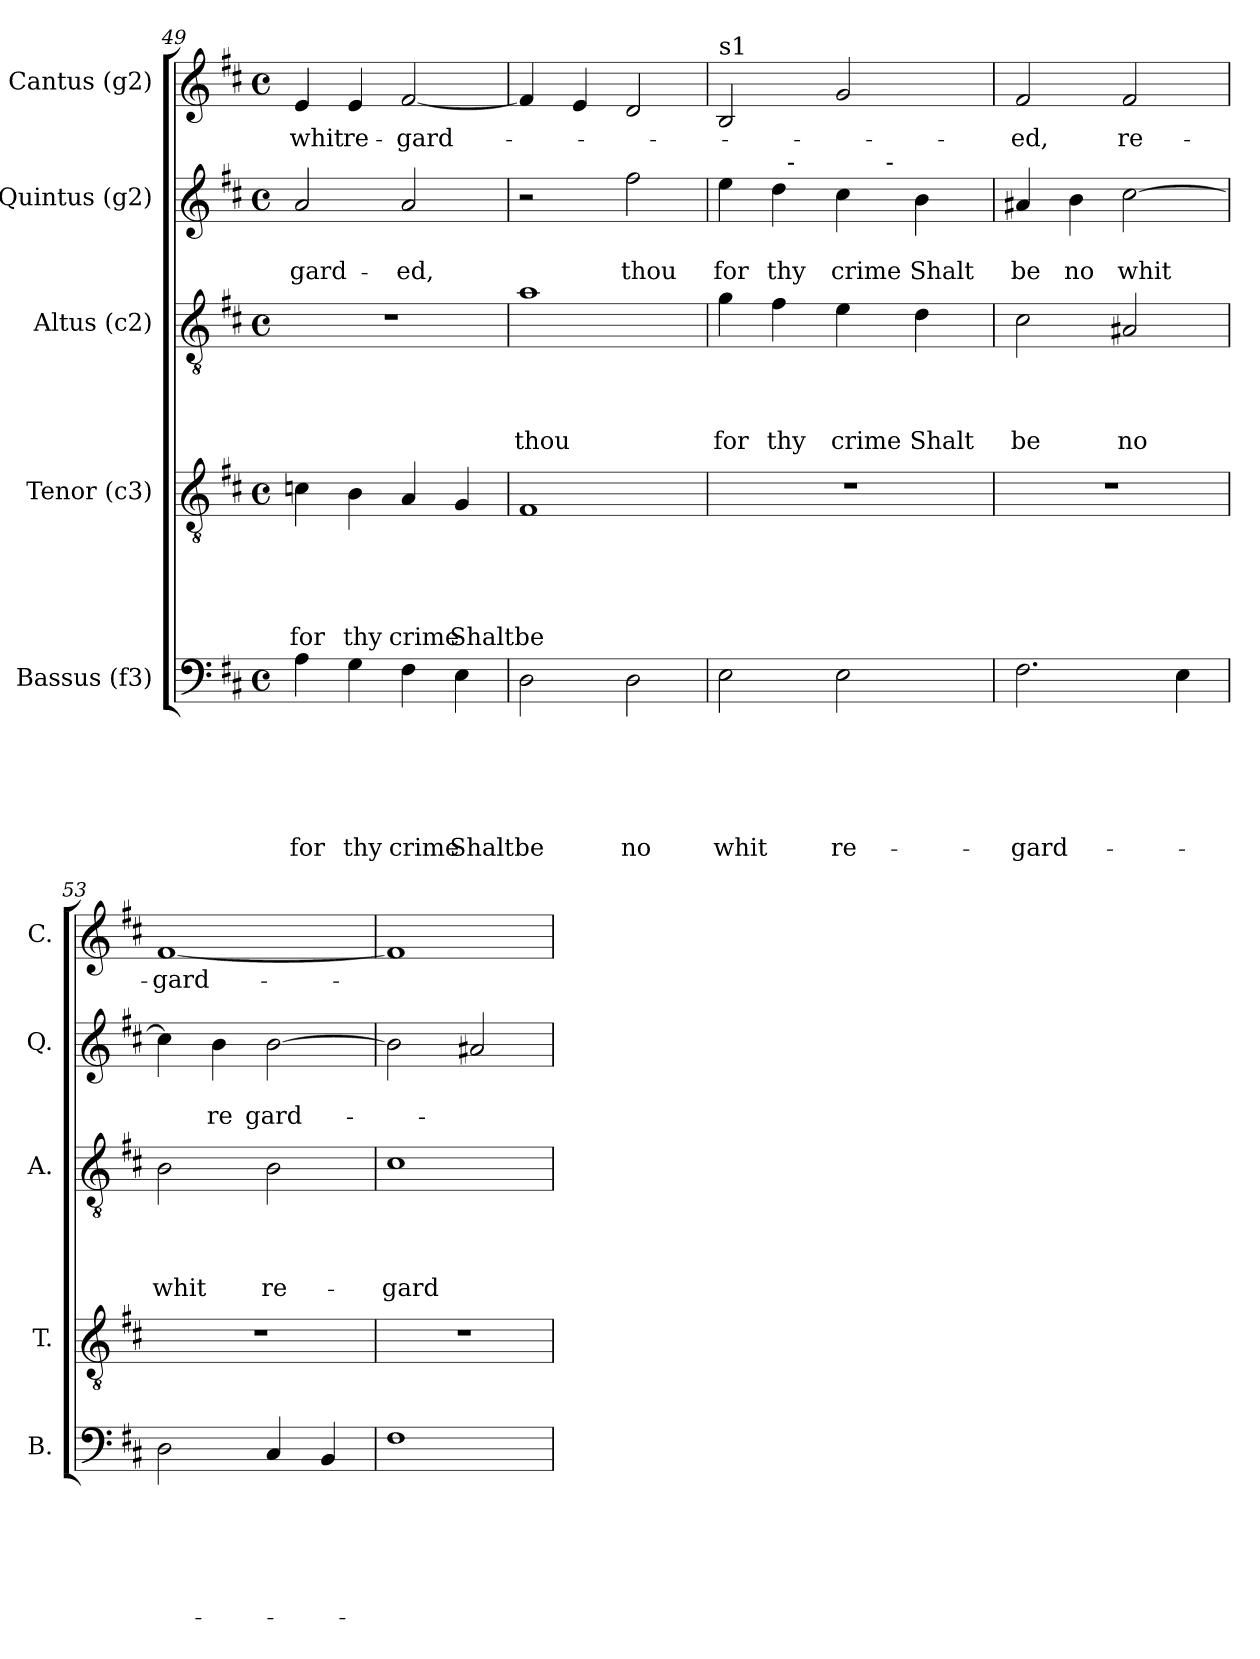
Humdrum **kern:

**kern	**text	**text	**text	**text	**text	**text	**kern	**text	**text	**text	**text	**text	**kern	**text	**text	**text	**text	**kern	**text	**text	**kern	**text
*part5	*part5	*part5	*part5	*part5	*part5	*part5	*part4	*part4	*part4	*part4	*part4	*part4	*part3	*part3	*part3	*part3	*part3	*part2	*part2	*part2	*part1	*part1
*staff5	*staff5	*staff5	*staff5	*staff5	*staff5	*staff5	*staff4	*staff4	*staff4	*staff4	*staff4	*staff4	*staff3	*staff3	*staff3	*staff3	*staff3	*staff2	*staff2	*staff2	*staff1	*staff1
*I"Bassus (f3)	*	*	*	*	*	*	*I"Tenor (c3)	*	*	*	*	*	*I"Altus (c2)	*	*	*	*	*I"Quintus (g2)	*	*	*I"Cantus (g2)	*
*I'B.	*	*	*	*	*	*	*I'T.	*	*	*	*	*	*I'A.	*	*	*	*	*I'Q.	*	*	*I'C.	*
*clefF4	*	*	*	*	*	*	*clefGv2	*	*	*	*	*	*clefGv2	*	*	*	*	*clefG2	*	*	*clefG2	*
*k[f#c#]	*	*	*	*	*	*	*k[f#c#]	*	*	*	*	*	*k[f#c#]	*	*	*	*	*k[f#c#]	*	*	*k[f#c#]	*
*D:	*	*	*	*	*	*	*D:	*	*	*	*	*	*D:	*	*	*	*	*D:	*	*	*D:	*
*M4/4	*	*	*	*	*	*	*M4/4	*	*	*	*	*	*M4/4	*	*	*	*	*M4/4	*	*	*M4/4	*
*met(c)	*	*	*	*	*	*	*met(c)	*	*	*	*	*	*met(c)	*	*	*	*	*met(c)	*	*	*met(c)	*
=49	=49	=49	=49	=49	=49	=49	=49	=49	=49	=49	=49	=49	=49	=49	=49	=49	=49	=49	=49	=49	=49	=49
!	!	!	!	!	!	!LO:LY:b	!	!	!	!	!	!LO:LY:b	!	!	!	!	!	!	!	!LO:LY:b	!	!LO:LY:b
4A\	.	.	.	.	.	for	4cn\	.	.	.	.	for	1r	.	.	.	.	2a/	.	-gard-	4e/	whit
!	!	!	!	!	!	!LO:LY:b	!	!	!	!	!	!LO:LY:b	!	!	!	!	!	!	!	!	!	!LO:LY:b
4G\	.	.	.	.	.	thy	4B\	.	.	.	.	thy	.	.	.	.	.	.	.	.	4e/	re-
!	!	!	!	!	!	!LO:LY:b	!	!	!	!	!	!LO:LY:b	!	!	!	!	!	!	!	!LO:LY:b	!	!LO:LY:b
4F#\	.	.	.	.	.	crime	4A/	.	.	.	.	crime	.	.	.	.	.	2a/	.	-ed,	[<2f#/	-gard-
!	!	!	!	!	!	!LO:LY:b	!	!	!	!	!	!LO:LY:b	!	!	!	!	!	!	!	!	!	!
4E\	.	.	.	.	.	Shalt	4G/	.	.	.	.	Shalt	.	.	.	.	.	.	.	.	.	.
=50	=50	=50	=50	=50	=50	=50	=50	=50	=50	=50	=50	=50	=50	=50	=50	=50	=50	=50	=50	=50	=50	=50
!	!	!	!	!	!	!LO:LY:b	!	!	!	!	!	!LO:LY:b	!	!	!	!	!LO:LY:b	!	!	!	!	!
2D\	.	.	.	.	.	be	1F#	.	.	.	.	be	1a	.	.	.	thou	2r	.	.	4f#/]	.
.	.	.	.	.	.	.	.	.	.	.	.	.	.	.	.	.	.	.	.	.	4e/	.
!	!	!	!	!	!	!LO:LY:b	!	!	!	!	!	!	!	!	!	!	!	!	!	!LO:LY:b	!	!
2D\	.	.	.	.	.	no	.	.	.	.	.	.	.	.	.	.	.	2ff#\	.	thou	2d/	.
!!LO:LB:g=z
=51	=51	=51	=51	=51	=51	=51	=51	=51	=51	=51	=51	=51	=51	=51	=51	=51	=51	=51	=51	=51	=51	=51
!	!	!	!	!	!	!	!	!	!	!	!	!	!	!	!	!	!	!	!	!	!LO:TX:a:t=s1	!
!	!	!	!	!	!	!LO:LY:b	!	!	!	!	!	!	!	!	!	!	!LO:LY:b	!	!	!LO:LY:b	!	!
*	*	*	*	*	*	*	*	*	*	*	*	*	*	*	*	*	*	*^	*	*	*	*
*	*	*	*	*	*	*	*	*	*	*	*	*	*	*	*	*	*	*	*^	*	*	*	*
2E\	.	.	.	.	.	whit	1r	.	.	.	.	.	4g\	.	.	.	for	4ee\	4ryy	2ryy	.	for	2B/	.
!	!	!	!	!	!	!	!	!	!	!	!	!	!	!	!	!	!LO:LY:b	!	!	!	!	!LO:LY:b	!	!
.	.	.	.	.	.	.	.	.	.	.	.	.	4f#\	.	.	.	thy	4dd\	32ryy	.	.	thy	.	.
!	!	!	!	!	!	!	!	!	!	!	!	!	!	!	!	!	!	!	!LO:TX:a:t=-	!	!	!	!	!
.	.	.	.	.	.	.	.	.	.	.	.	.	.	.	.	.	.	.	2ryy	.	.	.	.	.
!	!	!	!	!	!	!LO:LY:b	!	!	!	!	!	!	!	!	!	!	!LO:LY:b	!	!	!	!	!LO:LY:b	!	!
2E\	.	.	.	.	.	re-	.	.	.	.	.	.	4e\	.	.	.	crime	4cc#\	.	8ryy	.	crime	2g/	.
.	.	.	.	.	.	.	.	.	.	.	.	.	.	.	.	.	.	.	.	32ryy	.	.	.	.
!	!	!	!	!	!	!	!	!	!	!	!	!	!	!	!	!	!	!	!	!LO:TX:a:t=-	!	!	!	!
.	.	.	.	.	.	.	.	.	.	.	.	.	.	.	.	.	.	.	.	4ryy	.	.	.	.
!	!	!	!	!	!	!	!	!	!	!	!	!	!	!	!	!	!LO:LY:b	!	!	!	!	!LO:LY:b	!	!
.	.	.	.	.	.	.	.	.	.	.	.	.	4d\	.	.	.	Shalt	4b\	.	.	.	Shalt	.	.
.	.	.	.	.	.	.	.	.	.	.	.	.	.	.	.	.	.	.	8..ryy	.	.	.	.	.
.	.	.	.	.	.	.	.	.	.	.	.	.	.	.	.	.	.	.	.	16.ryy	.	.	.	.
=52	=52	=52	=52	=52	=52	=52	=52	=52	=52	=52	=52	=52	=52	=52	=52	=52	=52	=52	=52	=52	=52	=52	=52	=52
!	!	!	!	!	!	!LO:LY:b	!	!	!	!	!	!	!	!	!	!	!LO:LY:b	!	!	!	!	!LO:LY:b	!	!LO:LY:b
*	*	*	*	*	*	*	*	*	*	*	*	*	*	*	*	*	*	*v	*v	*v	*	*	*	*
2.F#\	.	.	.	.	.	-gard-	1r	.	.	.	.	.	2c#\	.	.	.	be	4a#X/	.	be	2f#/	-ed,
!	!	!	!	!	!	!	!	!	!	!	!	!	!	!	!	!	!	!	!	!LO:LY:b	!	!
.	.	.	.	.	.	.	.	.	.	.	.	.	.	.	.	.	.	4b\	.	no	.	.
!	!	!	!	!	!	!	!	!	!	!	!	!	!	!	!	!	!LO:LY:b	!	!	!LO:LY:b	!	!LO:LY:b
.	.	.	.	.	.	.	.	.	.	.	.	.	2A#X/	.	.	.	no	[>2cc#\	.	whit	2f#/	re-
4E\	.	.	.	.	.	.	.	.	.	.	.	.	.	.	.	.	.	.	.	.	.	.
=53	=53	=53	=53	=53	=53	=53	=53	=53	=53	=53	=53	=53	=53	=53	=53	=53	=53	=53	=53	=53	=53	=53
!	!	!	!	!	!	!	!	!	!	!	!	!	!	!	!	!	!LO:LY:b	!	!	!	!	!LO:LY:b
2D\	.	.	.	.	.	.	1r	.	.	.	.	.	2B\	.	.	.	whit	4cc#\]	.	.	[<1f#	-gard-
!	!	!	!	!	!	!	!	!	!	!	!	!	!	!	!	!	!	!	!	!LO:LY:b	!	!
.	.	.	.	.	.	.	.	.	.	.	.	.	.	.	.	.	.	4b\	.	re	.	.
!	!	!	!	!	!	!	!	!	!	!	!	!	!	!	!	!	!LO:LY:b	!	!	!LO:LY:b	!	!
4C#/	.	.	.	.	.	.	.	.	.	.	.	.	2B\	.	.	.	re-	[>2b\	.	gard-	.	.
4BB/	.	.	.	.	.	.	.	.	.	.	.	.	.	.	.	.	.	.	.	.	.	.
=54	=54	=54	=54	=54	=54	=54	=54	=54	=54	=54	=54	=54	=54	=54	=54	=54	=54	=54	=54	=54	=54	=54
!	!	!	!	!	!	!	!	!	!	!	!	!	!	!	!	!	!LO:LY:b	!	!	!	!	!
1F#	.	.	.	.	.	.	1r	.	.	.	.	.	1c#	.	.	.	-gard-	2b\]	.	.	1f#]	.
.	.	.	.	.	.	.	.	.	.	.	.	.	.	.	.	.	.	2a#X/	.	.	.	.
=	=	=	=	=	=	=	=	=	=	=	=	=	=	=	=	=	=	=	=	=	=	=
*-	*-	*-	*-	*-	*-	*-	*-	*-	*-	*-	*-	*-	*-	*-	*-	*-	*-	*-	*-	*-	*-	*-
